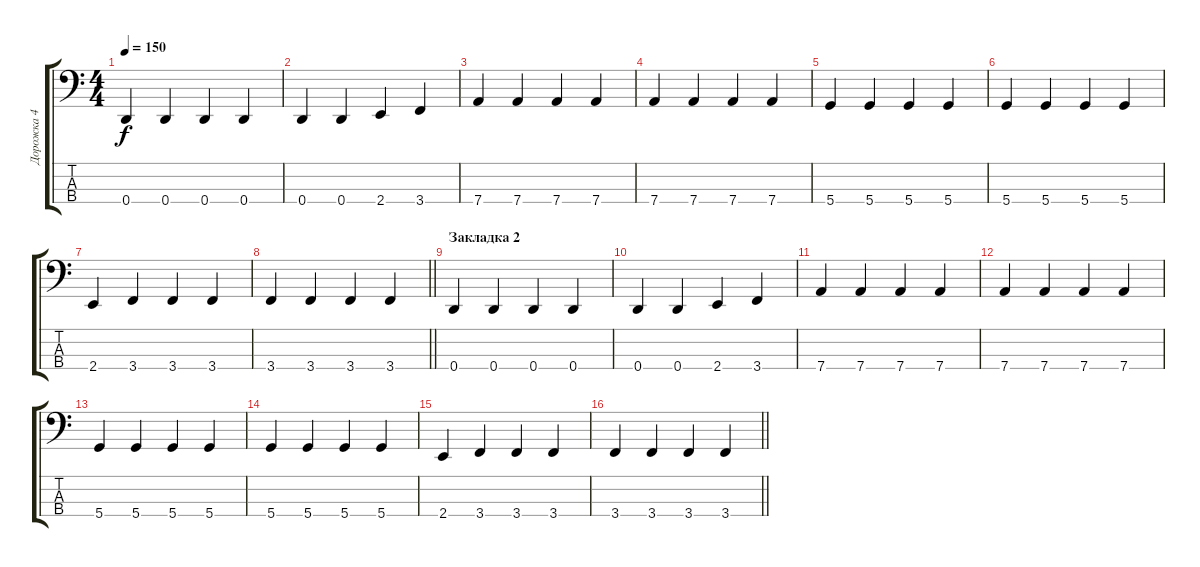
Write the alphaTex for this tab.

\track ("Дорожка 4" "Дорожка 4") {instrument electricbasspick}
\staff {score tabs}
\tuning (G2 D2 A1 D1) {hide}
\ts (4 4)
\tempo 150
\clef f4
\ks c
0.4.4{dy f} 0.4.4 0.4.4 0.4.4 |
0.4.4 0.4.4 2.4.4 3.4.4 |
7.4.4 7.4.4 7.4.4 7.4.4 |
7.4.4 7.4.4 7.4.4 7.4.4 |
5.4.4 5.4.4 5.4.4 5.4.4 |
5.4.4 5.4.4 5.4.4 5.4.4 |
2.4.4 3.4.4 3.4.4 3.4.4 |
\barLineRight lightlight
3.4.4 3.4.4 3.4.4 3.4.4 |
\section ("" "Закладка 2")
0.4.4 0.4.4 0.4.4 0.4.4 |
0.4.4 0.4.4 2.4.4 3.4.4 |
7.4.4 7.4.4 7.4.4 7.4.4 |
7.4.4 7.4.4 7.4.4 7.4.4 |
5.4.4 5.4.4 5.4.4 5.4.4 |
5.4.4 5.4.4 5.4.4 5.4.4 |
2.4.4 3.4.4 3.4.4 3.4.4 |
\barLineRight lightlight
3.4.4 3.4.4 3.4.4 3.4.4
